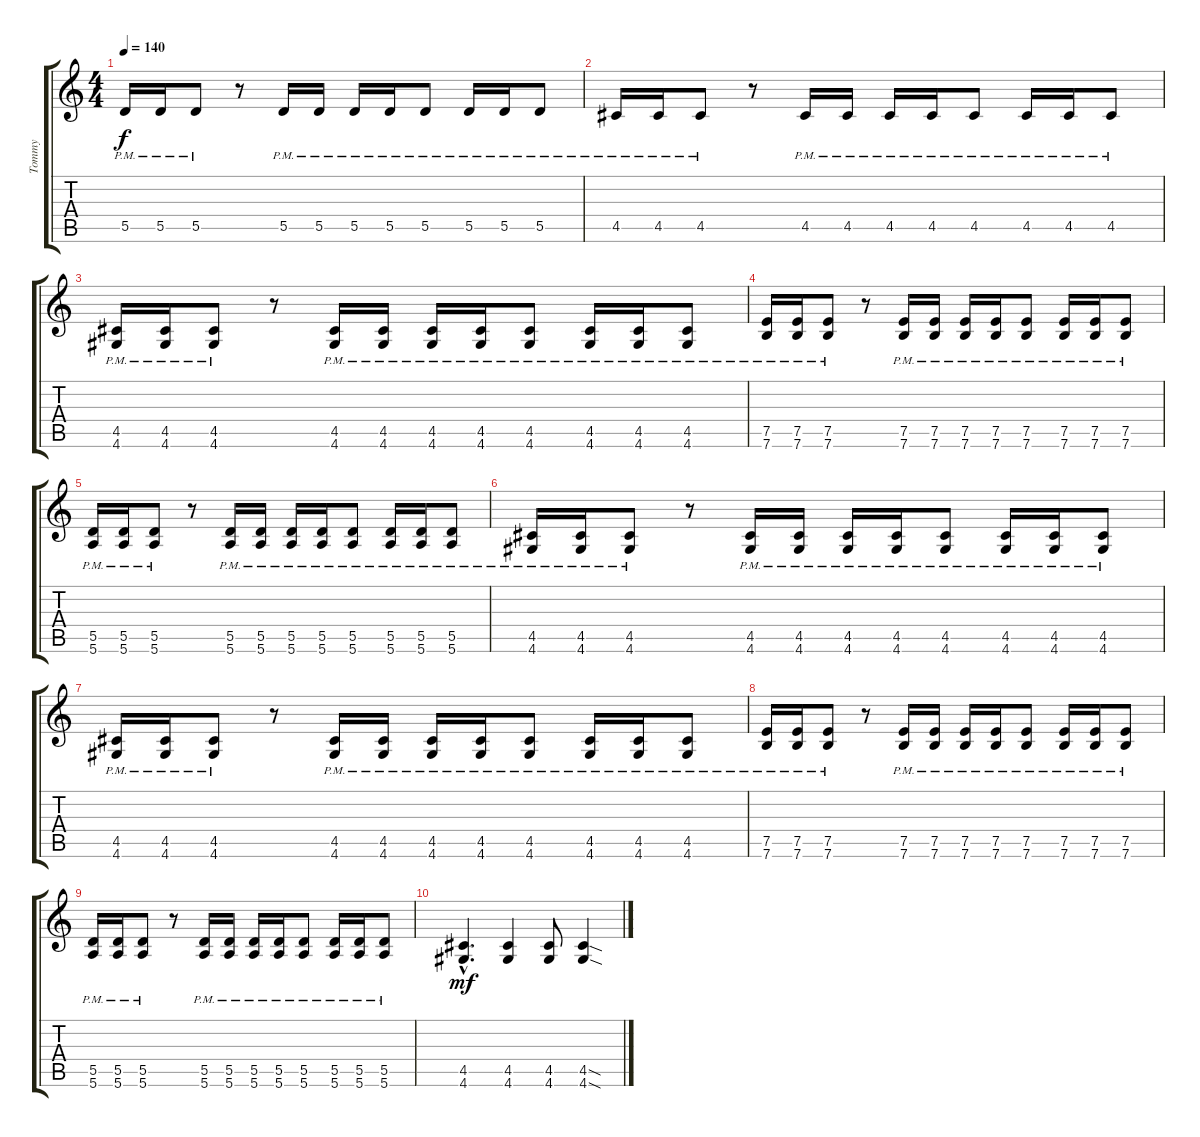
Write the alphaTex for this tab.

\track ("Tommy" "Tommy") {instrument distortionguitar}
\staff {score tabs}
\tuning (E4 B3 G3 D3 A2 E2) {hide}
\ts (4 4)
\tempo 140
\clef g2
\ks c
5.5{pm}.16{dy f} 5.5{pm}.16 5.5{pm}.8 r.8 5.5{pm}.16 5.5{pm}.16 5.5{pm}.16 5.5{pm}.16 5.5{pm}.8 5.5{pm}.16 5.5{pm}.16 5.5{pm}.8 |
4.5{pm}.16 4.5{pm}.16 4.5{pm}.8 r.8 4.5{pm}.16 4.5{pm}.16 4.5{pm}.16 4.5{pm}.16 4.5{pm}.8 4.5{pm}.16 4.5{pm}.16 4.5{pm}.8 |
(4.5{pm} 4.6{pm}).16 (4.5{pm} 4.6{pm}).16 (4.5{pm} 4.6{pm}).8 r.8 (4.5{pm} 4.6).16 (4.5{pm} 4.6{pm}).16 (4.5{pm} 4.6{pm}).16 (4.5{pm} 4.6{pm}).16 (4.5{pm} 4.6{pm}).8 (4.5{pm} 4.6{pm}).16 (4.5{pm} 4.6{pm}).16 (4.5{pm} 4.6{pm}).8 |
(7.5{pm} 7.6{pm}).16 (7.5{pm} 7.6{pm}).16 (7.5{pm} 7.6{pm}).8 r.8 (7.5{pm} 7.6{pm}).16 (7.5{pm} 7.6{pm}).16 (7.5{pm} 7.6{pm}).16 (7.5{pm} 7.6{pm}).16 (7.5{pm} 7.6{pm}).8 (7.5{pm} 7.6{pm}).16 (7.5{pm} 7.6{pm}).16 (7.5{pm} 7.6{pm}).8 |
(5.5{pm} 5.6{pm}).16 (5.5{pm} 5.6{pm}).16 (5.5{pm} 5.6{pm}).8 r.8 (5.5{pm} 5.6{pm}).16 (5.5{pm} 5.6{pm}).16 (5.5{pm} 5.6{pm}).16 (5.5{pm} 5.6{pm}).16 (5.5{pm} 5.6{pm}).8 (5.5{pm} 5.6{pm}).16 (5.5{pm} 5.6{pm}).16 (5.5{pm} 5.6{pm}).8 |
(4.5{pm} 4.6{pm}).16 (4.5{pm} 4.6{pm}).16 (4.5{pm} 4.6{pm}).8 r.8 (4.5{pm} 4.6{pm}).16 (4.5{pm} 4.6{pm}).16 (4.5{pm} 4.6{pm}).16 (4.5{pm} 4.6{pm}).16 (4.5{pm} 4.6{pm}).8 (4.5{pm} 4.6{pm}).16 (4.5{pm} 4.6{pm}).16 (4.5{pm} 4.6{pm}).8 |
(4.5{pm} 4.6{pm}).16 (4.5{pm} 4.6{pm}).16 (4.5{pm} 4.6{pm}).8 r.8 (4.5{pm} 4.6{pm}).16 (4.5{pm} 4.6{pm}).16 (4.5{pm} 4.6{pm}).16 (4.5{pm} 4.6{pm}).16 (4.5{pm} 4.6{pm}).8 (4.5{pm} 4.6{pm}).16 (4.5{pm} 4.6{pm}).16 (4.5{pm} 4.6{pm}).8 |
(7.5{pm} 7.6{pm}).16 (7.5{pm} 7.6{pm}).16 (7.5{pm} 7.6{pm}).8 r.8 (7.5{pm} 7.6{pm}).16 (7.5{pm} 7.6{pm}).16 (7.5{pm} 7.6{pm}).16 (7.5{pm} 7.6{pm}).16 (7.5{pm} 7.6{pm}).8 (7.5{pm} 7.6).16 (7.5{pm} 7.6).16 (7.5{pm} 7.6{pm}).8 |
(5.5{pm} 5.6{pm}).16 (5.5{pm} 5.6{pm}).16 (5.5{pm} 5.6{pm}).8 r.8 (5.5{pm} 5.6{pm}).16 (5.5{pm} 5.6{pm}).16 (5.5{pm} 5.6{pm}).16 (5.5{pm} 5.6{pm}).16 (5.5{pm} 5.6{pm}).8 (5.5{pm} 5.6{pm}).16 (5.5{pm} 5.6{pm}).16 (5.5{pm} 5.6{pm}).8 |
(4.5{hac} 4.6{hac}).4{d dy mf} (4.5 4.6).4 (4.5 4.6).8 (4.5{sod} 4.6{sod}).4
